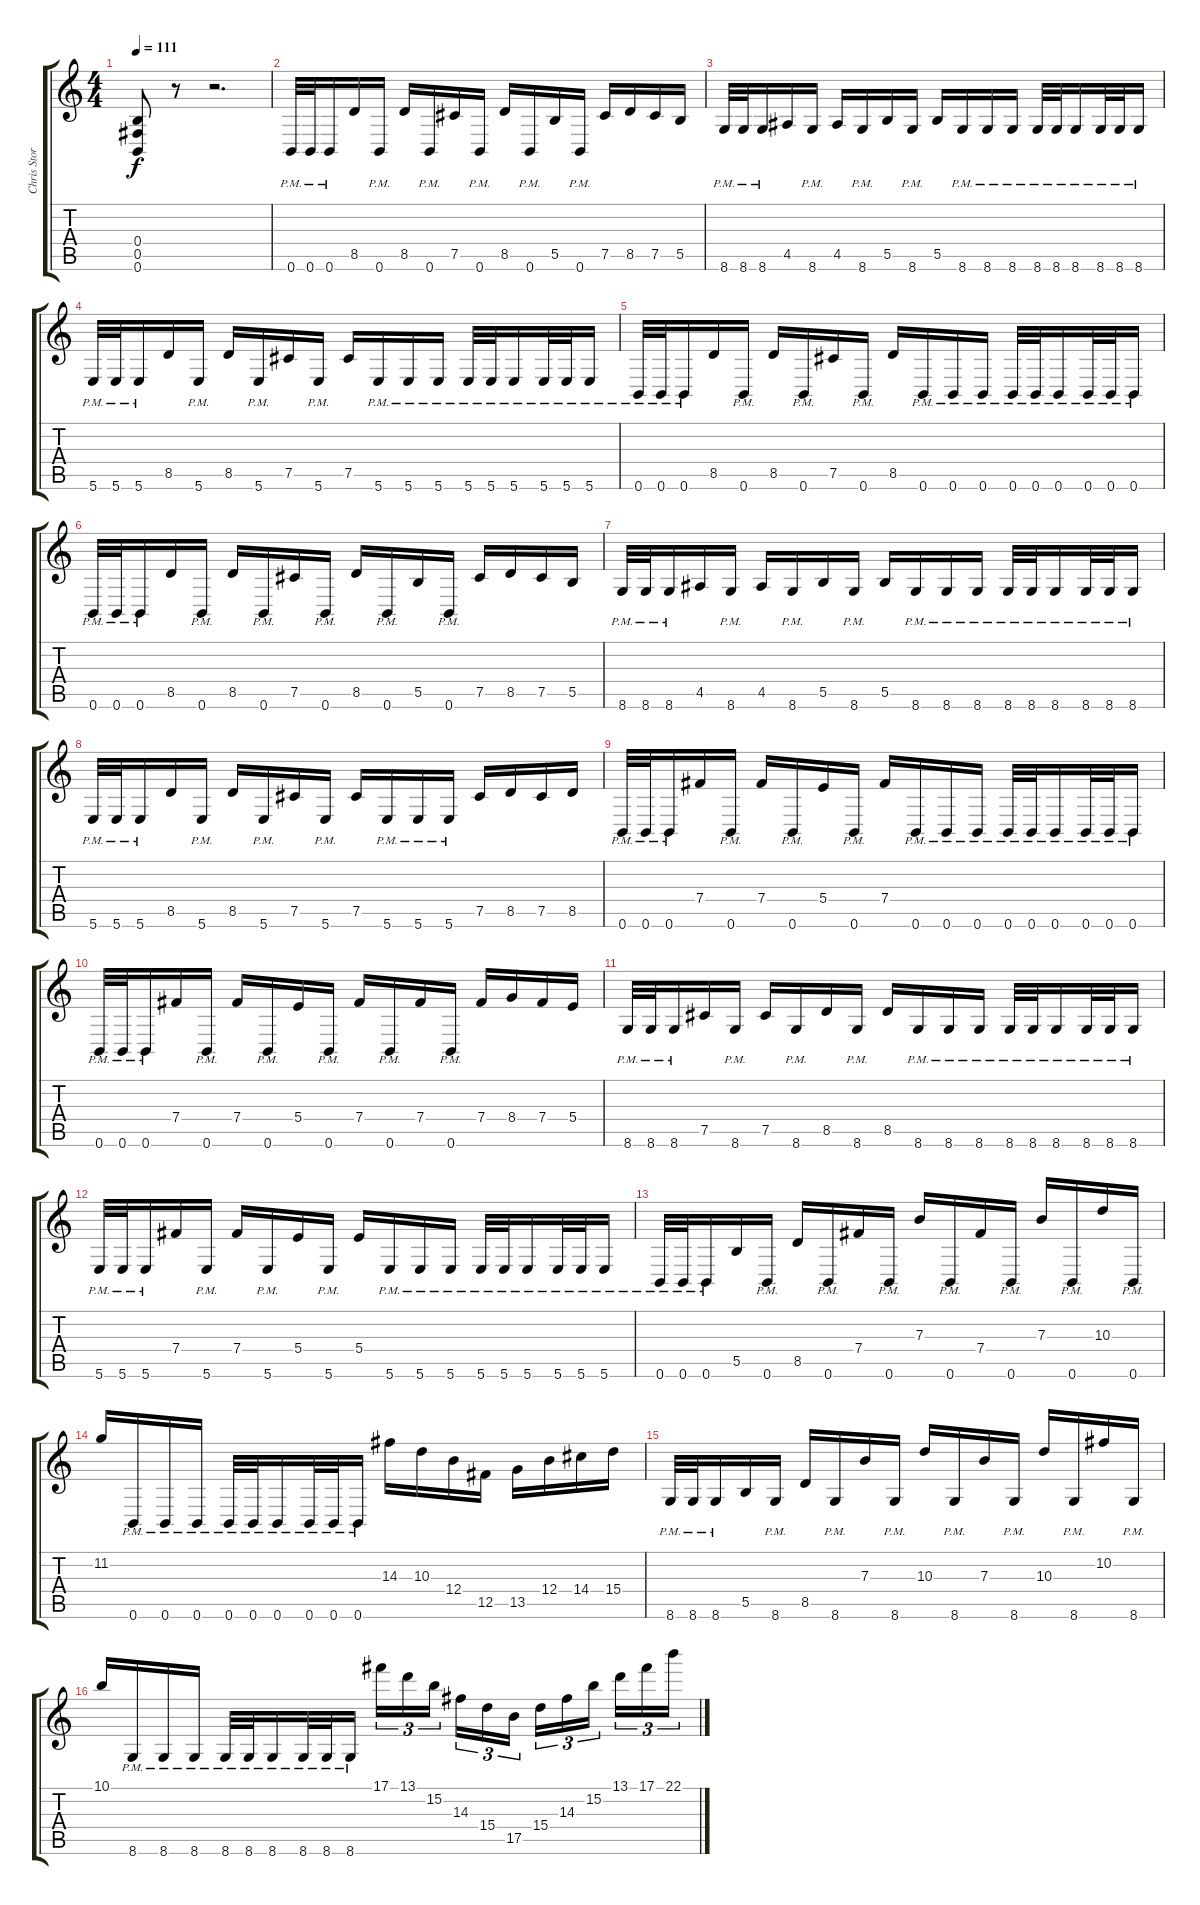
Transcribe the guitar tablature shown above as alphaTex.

\track ("Chris Storey (Guitar)" "Chris Stor") {instrument distortionguitar}
\staff {score tabs}
\tuning (Db4 Ab3 E3 B2 Gb2 B1) {hide}
\ts (4 4)
\tempo 111
\clef g2
\ks c
(0.4 0.5 0.6).8{dy f} r.8 r.2{d} |
0.6{pm}.32 0.6{pm}.32 0.6{pm}.16 8.5.16 0.6{pm}.16 8.5.16 0.6{pm}.16 7.5.16 0.6{pm}.16 8.5.16 0.6{pm}.16 5.5.16 0.6{pm}.16 7.5.16 8.5.16 7.5.16 5.5.16 |
8.6{pm}.32 8.6{pm}.32 8.6{pm}.16 4.5.16 8.6{pm}.16 4.5.16 8.6{pm}.16 5.5.16 8.6{pm}.16 5.5.16 8.6{pm}.16 8.6{pm}.16 8.6{pm}.16 8.6{pm}.32 8.6{pm}.32 8.6{pm}.16 8.6{pm}.32 8.6{pm}.32 8.6{pm}.16 |
5.6{pm}.32 5.6{pm}.32 5.6{pm}.16 8.5.16 5.6{pm}.16 8.5.16 5.6{pm}.16 7.5.16 5.6{pm}.16 7.5.16 5.6{pm}.16 5.6{pm}.16 5.6{pm}.16 5.6{pm}.32 5.6{pm}.32 5.6{pm}.16 5.6{pm}.32 5.6{pm}.32 5.6{pm}.16 |
0.6{pm}.32 0.6{pm}.32 0.6{pm}.16 8.5.16 0.6{pm}.16 8.5.16 0.6{pm}.16 7.5.16 0.6{pm}.16 8.5.16 0.6{pm}.16 0.6{pm}.16 0.6{pm}.16 0.6{pm}.32 0.6{pm}.32 0.6{pm}.16 0.6{pm}.32 0.6{pm}.32 0.6{pm}.16 |
0.6{pm}.32 0.6{pm}.32 0.6{pm}.16 8.5.16 0.6{pm}.16 8.5.16 0.6{pm}.16 7.5.16 0.6{pm}.16 8.5.16 0.6{pm}.16 5.5.16 0.6{pm}.16 7.5.16 8.5.16 7.5.16 5.5.16 |
8.6{pm}.32 8.6{pm}.32 8.6{pm}.16 4.5.16 8.6{pm}.16 4.5.16 8.6{pm}.16 5.5.16 8.6{pm}.16 5.5.16 8.6{pm}.16 8.6{pm}.16 8.6{pm}.16 8.6{pm}.32 8.6{pm}.32 8.6{pm}.16 8.6{pm}.32 8.6{pm}.32 8.6{pm}.16 |
5.6{pm}.32 5.6{pm}.32 5.6{pm}.16 8.5.16 5.6{pm}.16 8.5.16 5.6{pm}.16 7.5.16 5.6{pm}.16 7.5.16 5.6{pm}.16 5.6{pm}.16 5.6{pm}.16 7.5.16 8.5.16 7.5.16 8.5.16 |
0.6{pm}.32 0.6{pm}.32 0.6{pm}.16 7.4.16 0.6{pm}.16 7.4.16 0.6{pm}.16 5.4.16 0.6{pm}.16 7.4.16 0.6{pm}.16 0.6{pm}.16 0.6{pm}.16 0.6{pm}.32 0.6{pm}.32 0.6{pm}.16 0.6{pm}.32 0.6{pm}.32 0.6{pm}.16 |
0.6{pm}.32 0.6{pm}.32 0.6{pm}.16 7.4.16 0.6{pm}.16 7.4.16 0.6{pm}.16 5.4.16 0.6{pm}.16 7.4.16 0.6{pm}.16 7.4.16 0.6{pm}.16 7.4.16 8.4.16 7.4.16 5.4.16 |
8.6{pm}.32 8.6{pm}.32 8.6{pm}.16 7.5.16 8.6{pm}.16 7.5.16 8.6{pm}.16 8.5.16 8.6{pm}.16 8.5.16 8.6{pm}.16 8.6{pm}.16 8.6{pm}.16 8.6{pm}.32 8.6{pm}.32 8.6{pm}.16 8.6{pm}.32 8.6{pm}.32 8.6{pm}.16 |
5.6{pm}.32 5.6{pm}.32 5.6{pm}.16 7.4.16 5.6{pm}.16 7.4.16 5.6{pm}.16 5.4.16 5.6{pm}.16 5.4.16 5.6{pm}.16 5.6{pm}.16 5.6{pm}.16 5.6{pm}.32 5.6{pm}.32 5.6{pm}.16 5.6{pm}.32 5.6{pm}.32 5.6{pm}.16 |
0.6{pm}.32 0.6{pm}.32 0.6{pm}.16 5.5.16 0.6{pm}.16 8.5.16 0.6{pm}.16 7.4.16 0.6{pm}.16 7.3.16 0.6{pm}.16 7.4.16 0.6{pm}.16 7.3.16 0.6{pm}.16 10.3.16 0.6{pm}.16 |
11.2.16 0.6{pm}.16 0.6{pm}.16 0.6{pm}.16 0.6{pm}.32 0.6{pm}.32 0.6{pm}.16 0.6{pm}.32 0.6{pm}.32 0.6{pm}.16 14.3.16 10.3.16 12.4.16 12.5.16 13.5.16 12.4.16 14.4.16 15.4.16 |
8.6{pm}.32 8.6{pm}.32 8.6{pm}.16 5.5.16 8.6{pm}.16 8.5.16 8.6{pm}.16 7.3.16 8.6{pm}.16 10.3.16 8.6{pm}.16 7.3.16 8.6{pm}.16 10.3.16 8.6{pm}.16 10.2.16 8.6{pm}.16 |
10.1.16 8.6{pm}.16 8.6{pm}.16 8.6{pm}.16 8.6{pm}.32 8.6{pm}.32 8.6{pm}.16 8.6{pm}.32 8.6{pm}.32 8.6{pm}.16 17.1.16{tu (3 2)} 13.1.16{tu (3 2)} 15.2.16{tu (3 2) beam splitsecondary} 14.3.16{tu (3 2)} 15.4.16{tu (3 2)} 17.5.16{tu (3 2)} 15.4.16{tu (3 2)} 14.3.16{tu (3 2)} 15.2.16{tu (3 2) beam splitsecondary} 13.1.16{tu (3 2)} 17.1.16{tu (3 2)} 22.1.16{tu (3 2)}
